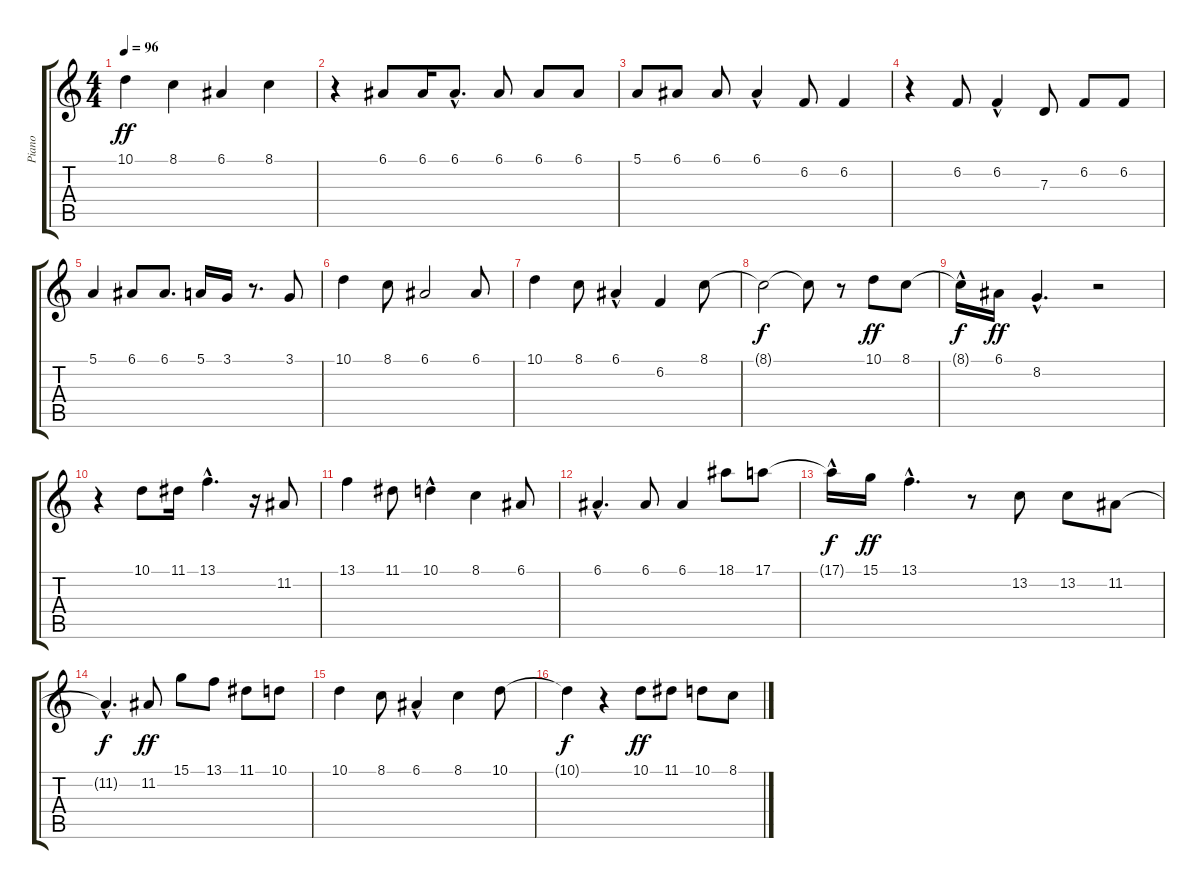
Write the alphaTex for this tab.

\track ("Piano" "Piano") {instrument acousticgrandpiano}
\staff {score tabs}
\tuning (E4 B3 G3 D3 A2 E2) {hide}
\ts (4 4)
\tempo 96
\clef g2
\ks c
10.1.4{dy ff} 8.1.4 6.1.4 8.1.4 |
r.4 6.1.8 6.1.16 6.1{hac}.8{d} 6.1.8 6.1.8 6.1.8 |
5.1.8 6.1.8 6.1.8 6.1{hac}.4 6.2.8 6.2.4 |
r.4 6.2.8 6.2{hac}.4 7.3.8 6.2.8 6.2.8 |
5.1.4 6.1.8 6.1.8{d} 5.1.16 3.1.16 r.8{d} 3.1.8 |
10.1.4 8.1.8 6.1.2 6.1.8 |
10.1.4 8.1.8 6.1{hac}.4 6.2.4 8.1.8 |
8.1{t}.2{dy f} 8.1{t}.8 r.8 10.1.8{dy ff} 8.1.8 |
8.1{hac t}.16{dy f} 6.1.16{dy ff} 8.2{hac}.4{d} r.2 |
r.4 10.1.8 11.1.16 13.1{hac}.4{d} r.16 11.2.8 |
13.1.4 11.1.8 10.1{hac}.4 8.1.4 6.1.8 |
6.1{hac}.4{d} 6.1.8 6.1.4 18.1.8 17.1.8 |
17.1{hac t}.16{dy f} 15.1.16{dy ff} 13.1{hac}.4{d} r.8 13.2.8 13.2.8 11.2.8 |
11.2{hac t}.4{d dy f} 11.2.8{dy ff} 15.1.8 13.1.8 11.1.8 10.1.8 |
10.1.4 8.1.8 6.1{hac}.4 8.1.4 10.1.8 |
10.1{t}.4{dy f} r.4 10.1.8{dy ff} 11.1.8 10.1.8 8.1.8
